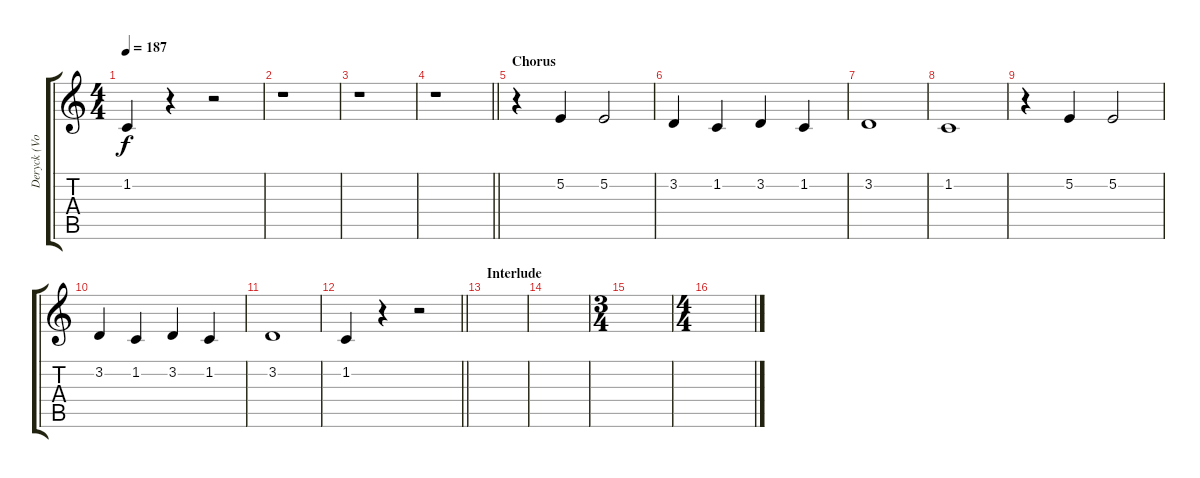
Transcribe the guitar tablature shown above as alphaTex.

\track ("Deryck (Vocals)" "Deryck (Vo") {instrument lead2sawtooth}
\staff {score tabs}
\tuning (E4 B3 G3 D3 A2 E2) {hide}
\ts (4 4)
\tempo 187
\clef g2
\ks c
1.2.4{dy f} r.4 r.2 |
r.1 |
r.1 |
\barLineRight lightlight
r.1 |
\section ("" "Chorus")
r.4 5.2.4 5.2.2 |
3.2.4 1.2.4 3.2.4 1.2.4 |
3.2.1 |
1.2.1 |
r.4 5.2.4 5.2.2 |
3.2.4 1.2.4 3.2.4 1.2.4 |
3.2.1 |
\barLineRight lightlight
1.2.4 r.4 r.2 |
\section ("" "Interlude")
|
|
\ts (3 4)
|
\ts (4 4)
